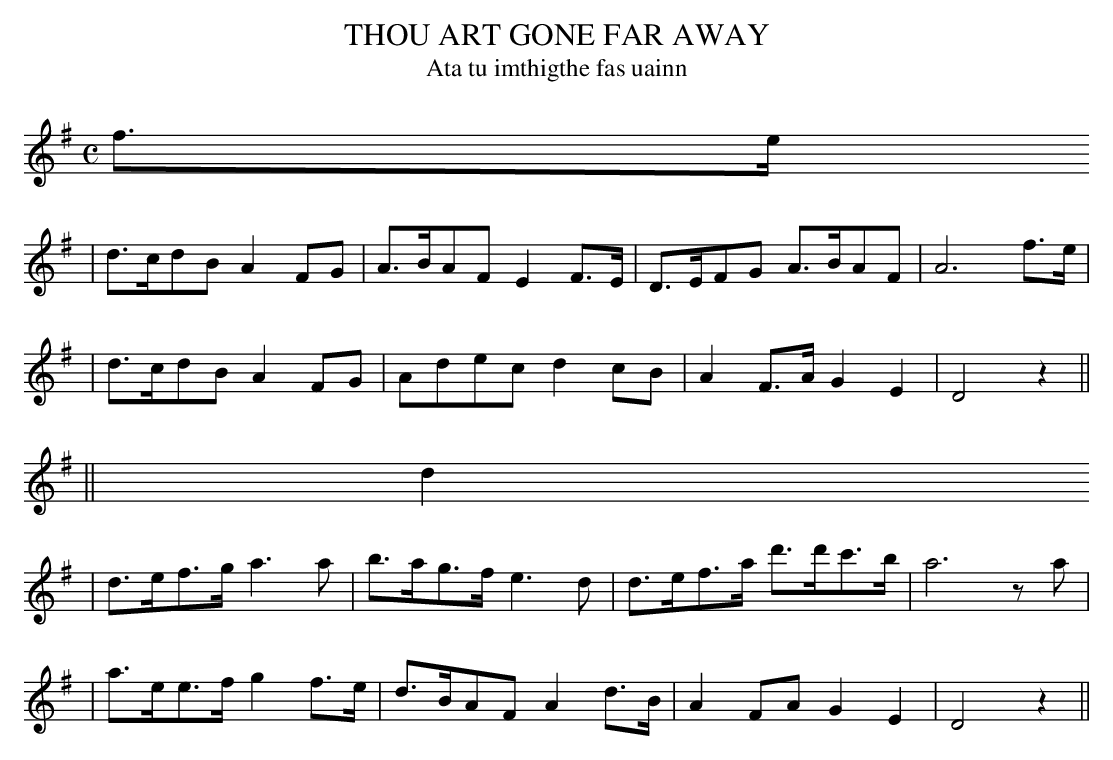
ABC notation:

X:1
T: THOU ART GONE FAR AWAY
T: Ata tu imthigthe fas uainn
M: C
L: 1/8
K: DMix
f>e
| d>cdB A2FG | A>BAF E2F>E | D>EFG A>BAF | A6 f>e |
| d>cdB A2FG | Adec d2cB | A2F>A G2E2 | D4 z2 ||
|| d2
| d>ef>g a3a | b>ag>f e3d | d>ef>a d'>d'c'>b | a6 za |
| a>ee>f g2f>e | d>BAF A2d>B | A2FA G2E2 | D4 z2 ||
